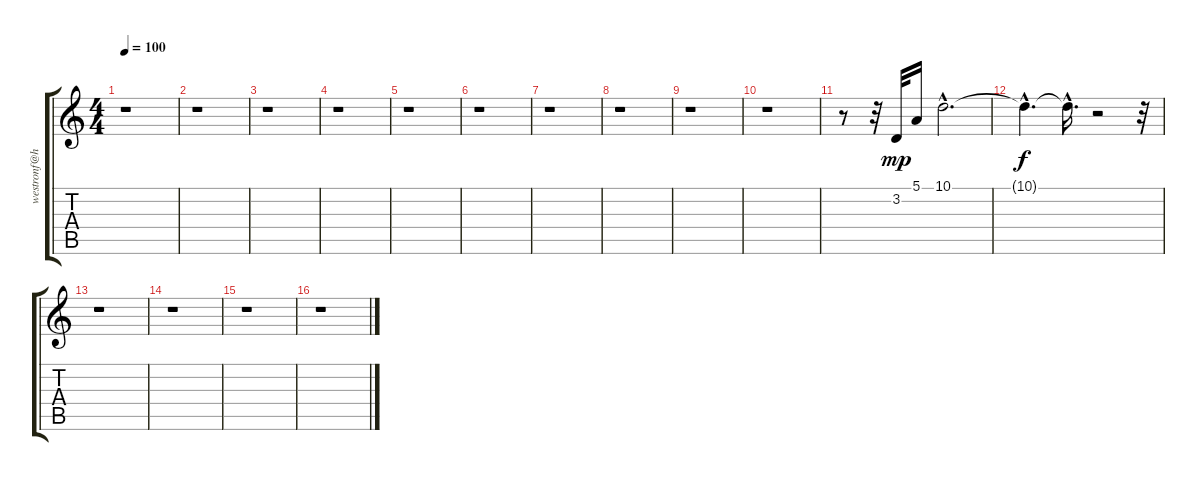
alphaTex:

\track ("" "westronf@h") {instrument choiraahs}
\staff {score tabs}
\tuning (E4 B3 G3 D3 A2 E2) {hide}
\ts (4 4)
\tempo 100
\clef g2
\ks c
r.1{dy mp} |
r.1 |
r.1 |
r.1 |
r.1 |
r.1 |
r.1 |
r.1 |
r.1 |
r.1 |
r.8 r.32 3.2.32 5.1.16 10.1{hac}.2{d} |
10.1{hac t}.4{d dy f} 10.1{hac t}.16{d} r.2 r.32 |
r.1 |
r.1 |
r.1 |
r.1
